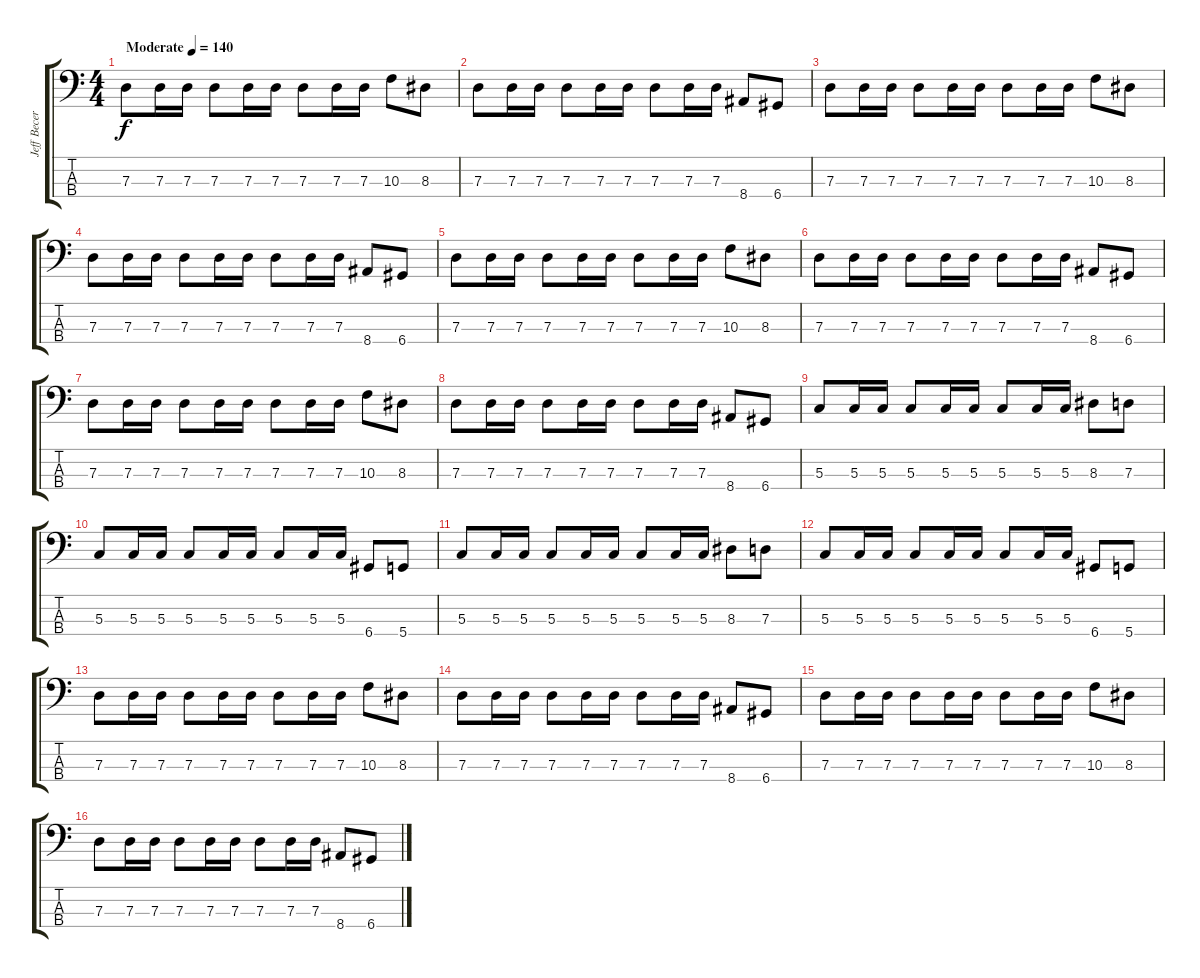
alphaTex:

\track ("Jeff Becerra" "Jeff Becer") {instrument electricbassfinger}
\staff {score tabs}
\tuning (F2 C2 G1 D1) {hide}
\ts (4 4)
\tempo (140 "Moderate")
\clef f4
\ks c
7.3.8{dy f instrument electricbassfinger} 7.3.16 7.3.16 7.3.8 7.3.16 7.3.16 7.3.8 7.3.16 7.3.16 10.3.8 8.3.8 |
7.3.8 7.3.16 7.3.16 7.3.8 7.3.16 7.3.16 7.3.8 7.3.16 7.3.16 8.4.8 6.4.8 |
7.3.8 7.3.16 7.3.16 7.3.8 7.3.16 7.3.16 7.3.8 7.3.16 7.3.16 10.3.8 8.3.8 |
7.3.8 7.3.16 7.3.16 7.3.8 7.3.16 7.3.16 7.3.8 7.3.16 7.3.16 8.4.8 6.4.8 |
7.3.8 7.3.16 7.3.16 7.3.8 7.3.16 7.3.16 7.3.8 7.3.16 7.3.16 10.3.8 8.3.8 |
7.3.8 7.3.16 7.3.16 7.3.8 7.3.16 7.3.16 7.3.8 7.3.16 7.3.16 8.4.8 6.4.8 |
7.3.8 7.3.16 7.3.16 7.3.8 7.3.16 7.3.16 7.3.8 7.3.16 7.3.16 10.3.8 8.3.8 |
7.3.8 7.3.16 7.3.16 7.3.8 7.3.16 7.3.16 7.3.8 7.3.16 7.3.16 8.4.8 6.4.8 |
5.3.8 5.3.16 5.3.16 5.3.8 5.3.16 5.3.16 5.3.8 5.3.16 5.3.16 8.3.8 7.3.8 |
5.3.8 5.3.16 5.3.16 5.3.8 5.3.16 5.3.16 5.3.8 5.3.16 5.3.16 6.4.8 5.4.8 |
5.3.8 5.3.16 5.3.16 5.3.8 5.3.16 5.3.16 5.3.8 5.3.16 5.3.16 8.3.8 7.3.8 |
5.3.8 5.3.16 5.3.16 5.3.8 5.3.16 5.3.16 5.3.8 5.3.16 5.3.16 6.4.8 5.4.8 |
7.3.8 7.3.16 7.3.16 7.3.8 7.3.16 7.3.16 7.3.8 7.3.16 7.3.16 10.3.8 8.3.8 |
7.3.8 7.3.16 7.3.16 7.3.8 7.3.16 7.3.16 7.3.8 7.3.16 7.3.16 8.4.8 6.4.8 |
7.3.8 7.3.16 7.3.16 7.3.8 7.3.16 7.3.16 7.3.8 7.3.16 7.3.16 10.3.8 8.3.8 |
7.3.8 7.3.16 7.3.16 7.3.8 7.3.16 7.3.16 7.3.8 7.3.16 7.3.16 8.4.8 6.4.8
